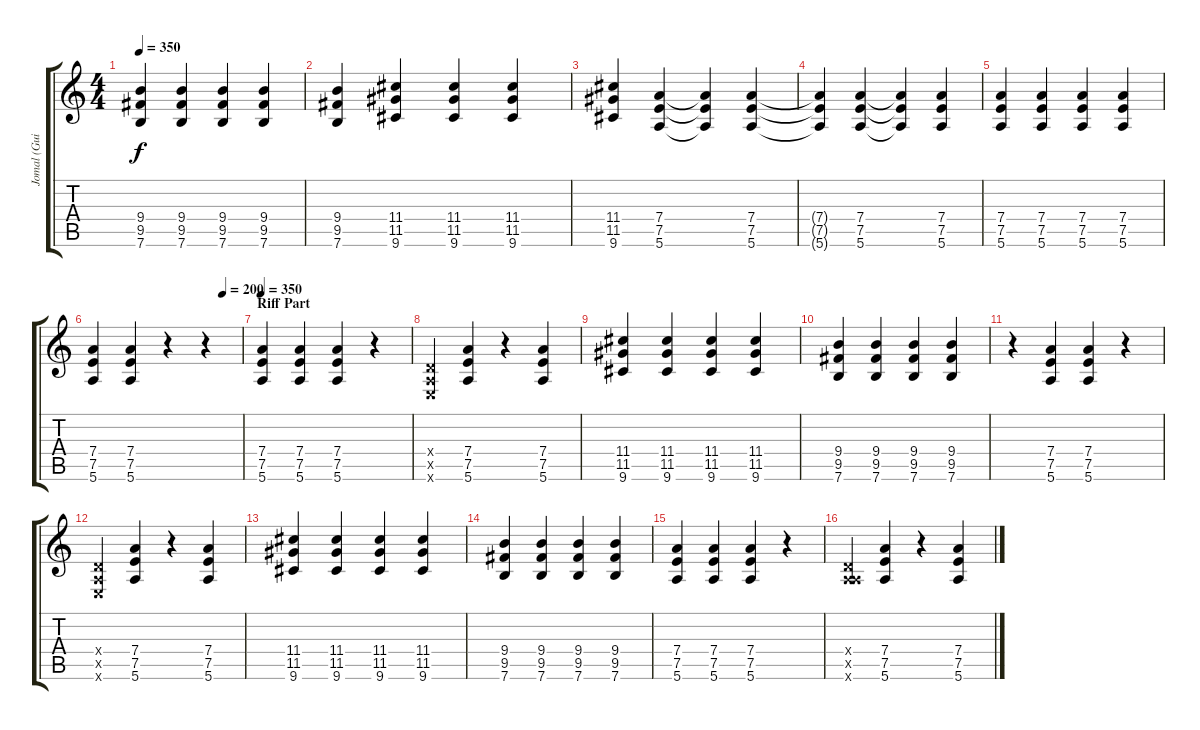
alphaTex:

\track ("Jomal (Guitar 1)" "Jomal (Gui") {instrument electricguitarjazz}
\staff {score tabs}
\tuning (E4 B3 G3 D3 A2 E2) {hide}
\ts (4 4)
\tempo 350
\clef g2
\ks c
(9.4 9.5 7.6).4{dy f} (9.4 9.5 7.6).4 (9.4 9.5 7.6).4 (9.4 9.5 7.6).4 |
(9.4 9.5 7.6).4 (11.4 11.5 9.6).4 (11.4 11.5 9.6).4 (11.4 11.5 9.6).4 |
(11.4 11.5 9.6).4 (7.4 7.5 5.6).4 (7.4{t} 7.5{t} 5.6{t}).4 (7.4 7.5 5.6).4 |
(7.4{t} 7.5{t} 5.6{t}).4 (7.4 7.5 5.6).4 (7.4{t} 7.5{t} 5.6{t}).4 (7.4 7.5 5.6).4 |
(7.4 7.5 5.6).4 (7.4 7.5 5.6).4 (7.4 7.5 5.6).4 (7.4 7.5 5.6).4 |
\tempo (200 0.875)
(7.4 7.5 5.6).4 (7.4 7.5 5.6).4 r.4 r.4 |
\section ("" "Riff Part")
\tempo 350
(7.4 7.5 5.6).4 (7.4 7.5 5.6).4 (7.4 7.5 5.6).4 r.4 |
(0.4{x} 0.5{x} 0.6{x}).4 (7.4 7.5 5.6).4 r.4 (7.4 7.5 5.6).4 |
(11.4 11.5 9.6).4 (11.4 11.5 9.6).4 (11.4 11.5 9.6).4 (11.4 11.5 9.6).4 |
(9.4 9.5 7.6).4 (9.4 9.5 7.6).4 (9.4 9.5 7.6).4 (9.4 9.5 7.6).4 |
r.4 (7.4 7.5 5.6).4 (7.4 7.5 5.6).4 r.4 |
(0.4{x} 0.5{x} 0.6{x}).4 (7.4 7.5 5.6).4 r.4 (7.4 7.5 5.6).4 |
(11.4 11.5 9.6).4 (11.4 11.5 9.6).4 (11.4 11.5 9.6).4 (11.4 11.5 9.6).4 |
(9.4 9.5 7.6).4 (9.4 9.5 7.6).4 (9.4 9.5 7.6).4 (9.4 9.5 7.6).4 |
(7.4 7.5 5.6).4 (7.4 7.5 5.6).4 (7.4 7.5 5.6).4 r.4 |
(0.4{x} 0.5{x} 5.6{x}).4 (7.4 7.5 5.6).4 r.4 (7.4 7.5 5.6).4
